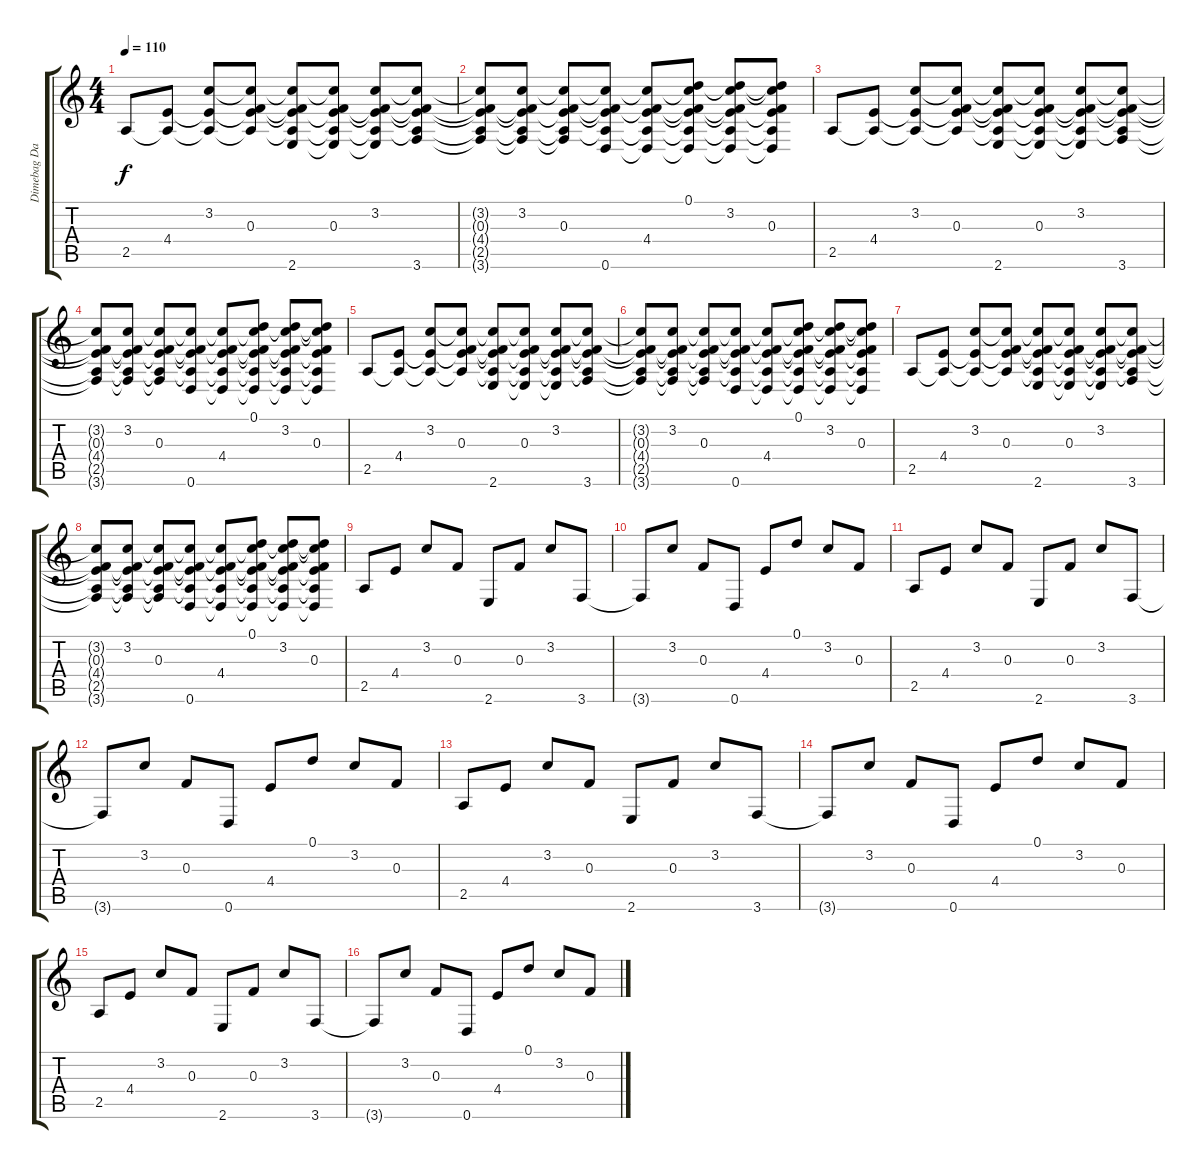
\track ("Dimebag Darrell Acoustic" "Dimebag Da") {instrument acousticguitarsteel}
\staff {score tabs}
\tuning (D4 A3 F3 C3 G2 D2) {hide}
\ts (4 4)
\tempo 110
\clef g2
\ks c
2.5.8{dy f} (4.4 2.5{t}).8 (3.2 4.4{t} 2.5{t}).8 (3.2{t} 0.3 4.4{t} 2.5{t}).8 (3.2{t} 0.3{t} 4.4{t} 2.5{t} 2.6).8 (3.2{t} 0.3 4.4{t} 2.5{t} 2.6{t}).8 (3.2 0.3{t} 4.4{t} 2.5{t} 2.6{t}).8 (3.2{t} 0.3{t} 4.4{t} 2.5{t} 3.6).8 |
(3.2{t} 0.3{t} 4.4{t} 2.5{t} 3.6{t}).8 (3.2 0.3{t} 4.4{t} 2.5{t} 3.6{t}).8 (3.2{t} 0.3 4.4{t} 2.5{t} 3.6{t}).8 (3.2{t} 0.3{t} 4.4{t} 2.5{t} 0.6).8 (3.2{t} 0.3{t} 4.4 2.5{t} 0.6{t}).8 (0.1 3.2{t} 0.3{t} 4.4{t} 2.5{t} 0.6{t}).8 (0.1{t} 3.2 0.3{t} 4.4{t} 2.5{t} 0.6{t}).8 (0.1{t} 3.2{t} 0.3 4.4{t} 2.5{t} 0.6{t}).8 |
2.5.8 (4.4 2.5{t}).8 (3.2 4.4{t} 2.5{t}).8 (3.2{t} 0.3 4.4{t} 2.5{t}).8 (3.2{t} 0.3{t} 4.4{t} 2.5{t} 2.6).8 (3.2{t} 0.3 4.4{t} 2.5{t} 2.6{t}).8 (3.2 0.3{t} 4.4{t} 2.5{t} 2.6{t}).8 (3.2{t} 0.3{t} 4.4{t} 2.5{t} 3.6).8 |
(3.2{t} 0.3{t} 4.4{t} 2.5{t} 3.6{t}).8 (3.2 0.3{t} 4.4{t} 2.5{t} 3.6{t}).8 (3.2{t} 0.3 4.4{t} 2.5{t} 3.6{t}).8 (3.2{t} 0.3{t} 4.4{t} 2.5{t} 0.6).8 (3.2{t} 0.3{t} 4.4 2.5{t} 0.6{t}).8 (0.1 3.2{t} 0.3{t} 4.4{t} 2.5{t} 0.6{t}).8 (0.1{t} 3.2 0.3{t} 4.4{t} 2.5{t} 0.6{t}).8 (0.1{t} 3.2{t} 0.3 4.4{t} 2.5{t} 0.6{t}).8 |
2.5.8 (4.4 2.5{t}).8 (3.2 4.4{t} 2.5{t}).8 (3.2{t} 0.3 4.4{t} 2.5{t}).8 (3.2{t} 0.3{t} 4.4{t} 2.5{t} 2.6).8 (3.2{t} 0.3 4.4{t} 2.5{t} 2.6{t}).8 (3.2 0.3{t} 4.4{t} 2.5{t} 2.6{t}).8 (3.2{t} 0.3{t} 4.4{t} 2.5{t} 3.6).8 |
(3.2{t} 0.3{t} 4.4{t} 2.5{t} 3.6{t}).8 (3.2 0.3{t} 4.4{t} 2.5{t} 3.6{t}).8 (3.2{t} 0.3 4.4{t} 2.5{t} 3.6{t}).8 (3.2{t} 0.3{t} 4.4{t} 2.5{t} 0.6).8 (3.2{t} 0.3{t} 4.4 2.5{t} 0.6{t}).8 (0.1 3.2{t} 0.3{t} 4.4{t} 2.5{t} 0.6{t}).8 (0.1{t} 3.2 0.3{t} 4.4{t} 2.5{t} 0.6{t}).8 (0.1{t} 3.2{t} 0.3 4.4{t} 2.5{t} 0.6{t}).8 |
2.5.8 (4.4 2.5{t}).8 (3.2 4.4{t} 2.5{t}).8 (3.2{t} 0.3 4.4{t} 2.5{t}).8 (3.2{t} 0.3{t} 4.4{t} 2.5{t} 2.6).8 (3.2{t} 0.3 4.4{t} 2.5{t} 2.6{t}).8 (3.2 0.3{t} 4.4{t} 2.5{t} 2.6{t}).8 (3.2{t} 0.3{t} 4.4{t} 2.5{t} 3.6).8 |
(3.2{t} 0.3{t} 4.4{t} 2.5{t} 3.6{t}).8 (3.2 0.3{t} 4.4{t} 2.5{t} 3.6{t}).8 (3.2{t} 0.3 4.4{t} 2.5{t} 3.6{t}).8 (3.2{t} 0.3{t} 4.4{t} 2.5{t} 0.6).8 (3.2{t} 0.3{t} 4.4 2.5{t} 0.6{t}).8 (0.1 3.2{t} 0.3{t} 4.4{t} 2.5{t} 0.6{t}).8 (0.1{t} 3.2 0.3{t} 4.4{t} 2.5{t} 0.6{t}).8 (0.1{t} 3.2{t} 0.3 4.4{t} 2.5{t} 0.6{t}).8 |
2.5.8 4.4.8 3.2.8 0.3.8 2.6.8 0.3.8 3.2.8 3.6.8 |
3.6{t}.8 3.2.8 0.3.8 0.6.8 4.4.8 0.1.8 3.2.8 0.3.8 |
2.5.8 4.4.8 3.2.8 0.3.8 2.6.8 0.3.8 3.2.8 3.6.8 |
3.6{t}.8 3.2.8 0.3.8 0.6.8 4.4.8 0.1.8 3.2.8 0.3.8 |
2.5.8 4.4.8 3.2.8 0.3.8 2.6.8 0.3.8 3.2.8 3.6.8 |
3.6{t}.8 3.2.8 0.3.8 0.6.8 4.4.8 0.1.8 3.2.8 0.3.8 |
2.5.8 4.4.8 3.2.8 0.3.8 2.6.8 0.3.8 3.2.8 3.6.8 |
3.6{t}.8 3.2.8 0.3.8 0.6.8 4.4.8 0.1.8 3.2.8 0.3.8
